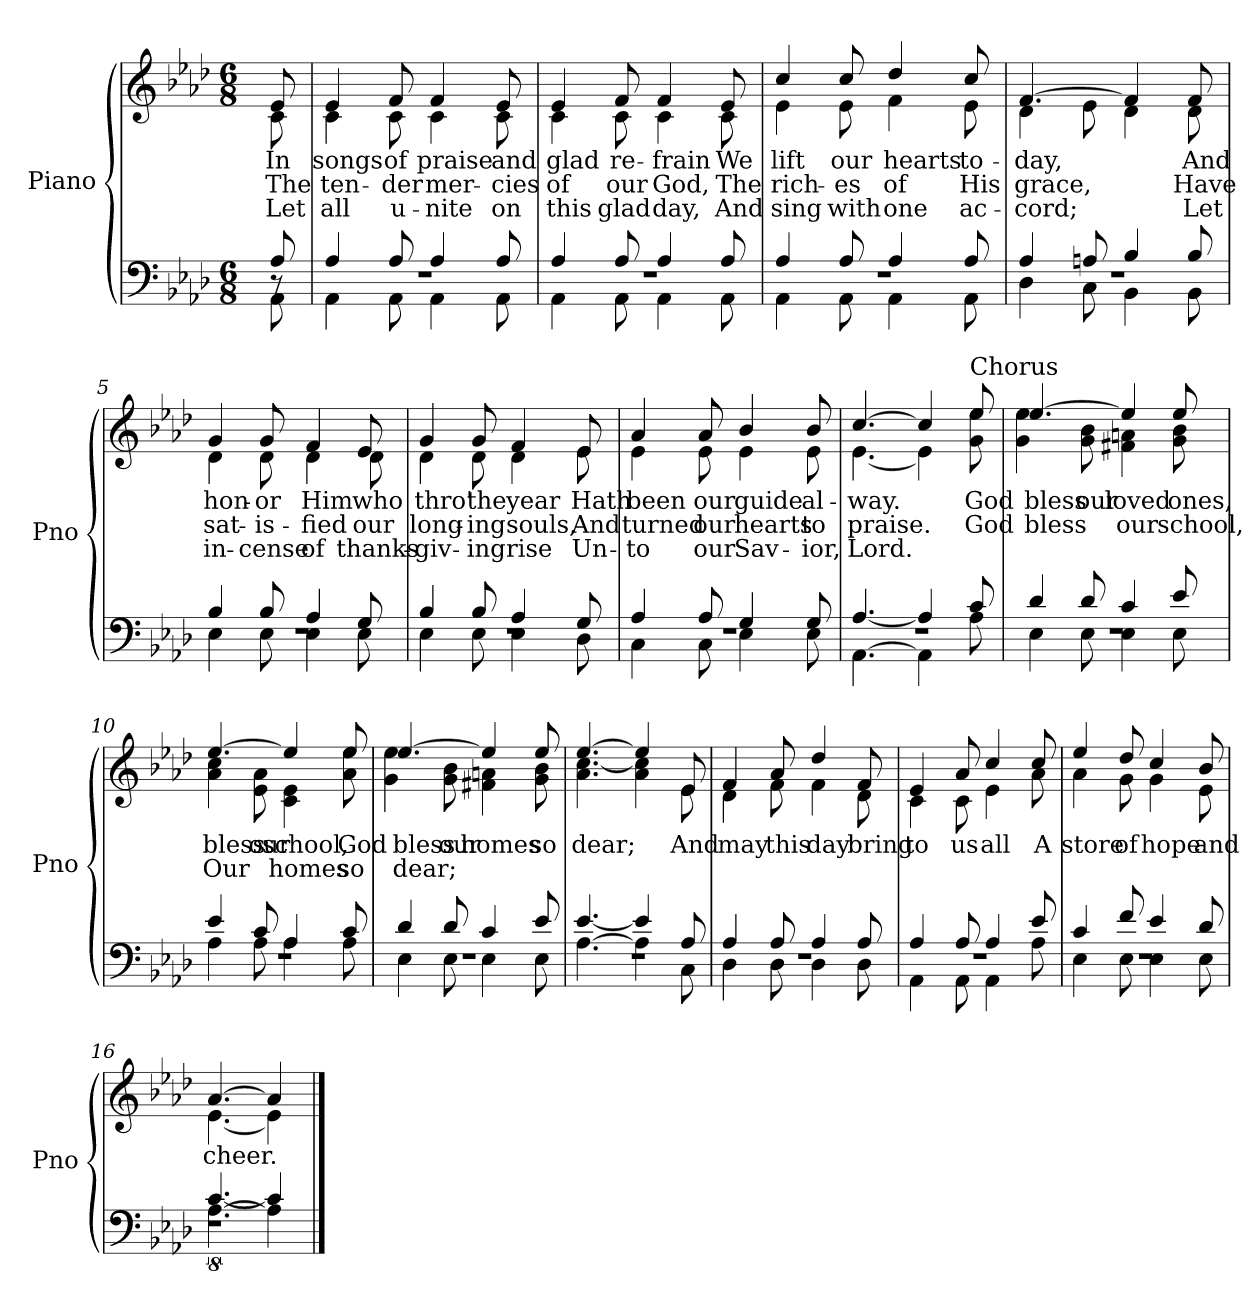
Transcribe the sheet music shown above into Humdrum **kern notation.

**kern	**kern	**text	**text	**text
*part1	*part1	*part1	*part1	*part1
*staff2	*staff1	*staff1	*staff1	*staff1
*I"Piano	*	*	*	*
*I'Pno	*	*	*	*
*clefF4	*clefG2	*	*	*
*k[b-e-a-d-]	*k[b-e-a-d-]	*	*	*
*A-:	*A-:	*	*	*
*M6/8	*M6/8	*	*	*
=	=	=	=	=
.	8qe-/yy	1.	2.	3.
*^	*^	*	*	*
*	*^	*	*	*	*	*
8r	8A-/	8AA-\	8e-/	8c\	In	The	Let
=1	=1	=1	=1	=1	=1	=1	=1
2.r	4A-/	4AA-\	4e-/	4c\	songs	ten-	all
.	8A-/	8AA-\	8f/	8c\	of	der	u-
.	4A-/	4AA-\	4f/	4c\	praise	mer-	nite
.	8A-/	8AA-\	8e-/	8c\	and	cies	on
=2	=2	=2	=2	=2	=2	=2	=2
2.r	4A-/	4AA-\	4e-/	4c\	glad	of	this
.	8A-/	8AA-\	8f/	8c\	re-	our	glad
.	4A-/	4AA-\	4f/	4c\	frain	God,	day,
.	8A-/	8AA-\	8e-/	8c\	We	The	And
!!LO:LB:g=z	!!
=3	=3	=3	=3	=3	=3	=3	=3
2.r	4A-/	4AA-\	4cc/	4e-\	lift	rich-	sing
.	8A-/	8AA-\	8cc/	8e-\	our	es	with
.	4A-/	4AA-\	4dd-/	4f\	hearts	of	one
.	8A-/	8AA-\	8cc/	8e-\	to-	His	ac-
=4	=4	=4	=4	=4	=4	=4	=4
2.r	4A-/	4D-\	[4.f/	4d-\	day,	grace,	cord;
.	8An/	8C\	.	8e-\	.	.	.
.	4B-/	4BB-\	4f/]	4d-\	.	.	.
.	8B-/	8BB-\	8f/	8d-\	And	Have	Let
!!LO:LB:g=z	!!
=5	=5	=5	=5	=5	=5	=5	=5
2.r	4B-/	4E-\	4g/	4d-\	hon-	sat-	in-
.	8B-/	8E-\	8g/	8d-\	or	is-	cense
.	4A-/	4E-\	4f/	4d-\	Him	fied	of
.	8G/	8E-\	8e-/	8d-\	who	our	thanks-
=6	=6	=6	=6	=6	=6	=6	=6
2.r	4B-/	4E-\	4g/	4d-\	thro'	long-	giv-
.	8B-/	8E-\	8g/	8d-\	the	ing	ing
.	4A-/	4E-\	4f/	4d-\	year	souls,	rise
.	8G/	8D-\	8e-/	8e-\	Hath	And	Un-
!!LO:PB:g=z	!!
=7	=7	=7	=7	=7	=7	=7	=7
2.r	4A-/	4C\	4a-/	4e-\	been	turned	to
.	8A-/	8C\	8a-/	8e-\	our	our	our
.	4G/	4E-\	4b-/	4e-\	guide	hearts	Sav-
.	8G/	8E-\	8b-/	8e-\	al-	to	ior,
=8	=8	=8	=8	=8	=8	=8	=8
2.r	[4.A-/	[4.AA-\	[4.cc/	[4.e-\	way.	praise.	Lord.
.	4A-/]	4AA-\]	4cc/]	4e-\]	.	.	.
!	!	!	!LO:TX:a:t=Chorus	!	!	!	!
.	8c/	8A-\	8ee-/	8g\ 8ee-\	God	God	.
!!LO:LB:g=z	!!
=9	=9	=9	=9	=9	=9	=9	=9
2.r	4d-/	4E-\	[4.ee-/	4g\ 4ee-\	bless	bless	.
.	8d-/	8E-\	.	8g\ 8b-\	our	.	.
.	4c/	4E-\	4ee-/]	4f#X\ 4an\	loved	our	.
.	8e-/	8E-\	8ee-/	8g\ 8b-\	ones,	school,	.
=10	=10	=10	=10	=10	=10	=10	=10
2.r	4e-/	4A-\	[4.ee-/	4a-\ 4cc\	bless	Our	.
.	8c/	8A-\	.	8e-\ 8a-\	our	.	.
.	4A-/	4A-\	4ee-/]	4c\ 4e-\	school,	homes	.
.	8c/	8A-\	8ee-/	8a-\ 8ee-\	God	so	.
!!LO:LB:g=z	!!
=11	=11	=11	=11	=11	=11	=11	=11
2.r	4d-/	4E-\	[4.ee-/	4g\ 4ee-\	bless	dear;	.
.	8d-/	8E-\	.	8g\ 8b-\	our	.	.
.	4c/	4E-\	4ee-/]	4f#X\ 4an\	homes	.	.
.	8e-/	8E-\	8ee-/	8g\ 8b-\	so	.	.
=12	=12	=12	=12	=12	=12	=12	=12
2.r	[4.e-/	[4.A-\	[4.ee-/	4.a-\ [4.cc\	dear;	.	.
.	4e-/]	4A-\]	4ee-/]	4a-\ 4cc\]	.	.	.
.	8A-/	8C\	8e-/	8e-\	And	.	.
=13	=13	=13	=13	=13	=13	=13	=13
2.r	4A-/	4D-\	4f/	4d-\	may	.	.
.	8A-/	8D-\	8a-/	8f\	this	.	.
.	4A-/	4D-\	4dd-/	4f\	day	.	.
.	8A-/	8D-\	8f/	8d-\	bring	.	.
!!LO:LB:g=z	!!
=14	=14	=14	=14	=14	=14	=14	=14
2.r	4A-/	4AA-\	4e-/	4c\	to	.	.
.	8A-/	8AA-\	8a-/	8c\	us	.	.
.	4A-/	4AA-\	4cc/	4e-\	all	.	.
.	8e-/	8A-\	8cc/	8a-\	A	.	.
=15	=15	=15	=15	=15	=15	=15	=15
2.r	4c/	4E-\	4ee-/	4a-\	store	.	.
.	8f/	8E-\	8dd-/	8g\	of	.	.
.	4e-/	4E-\	4cc/	4g\	hope	.	.
.	8d-/	8E-\	8b-/	8e-\	and	.	.
=16	=16	=16	=16	=16	=16	=16	=16
8%5r	[4.c/	[4.A-\	[4.a-/	[4.e-\	cheer.	.	.
.	4c/]	4A-\]	4a-/]	4e-\]	.	.	.
*v	*v	*v	*	*	*	*	*
*	*v	*v	*	*	*
==	==	==	==	==
*-	*-	*-	*-	*-
